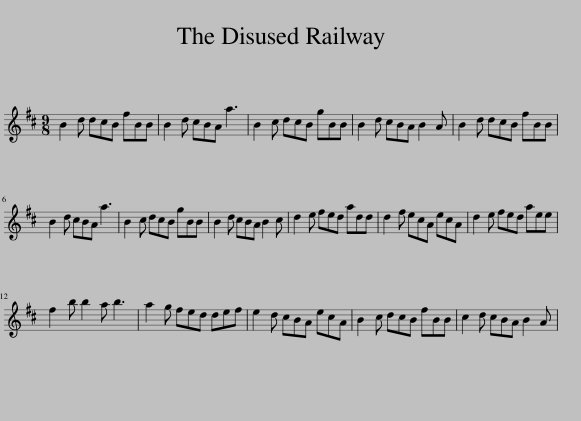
X:1
L:1/8
M:9/8
I:linebreak $
K:Bmin
V:1 treble
V:1
 B2 d dcB fBB | B2 d cBA a3 | B2 c dcB gBB | B2 d cBA B2 A | B2 d dcB fBB |$ %5
 B2 d cBA a3 | B2 c dcB gBB | B2 d cBA B2 c | d2 e fed add | d2 f ecA ecA | %10
 d2 e fed aee |$ f2 b b2 a b3 | a2 g fed def | e2 d cBA ecA | B2 c dcB fBB | %15
 c2 d cBA B2 A | %16
